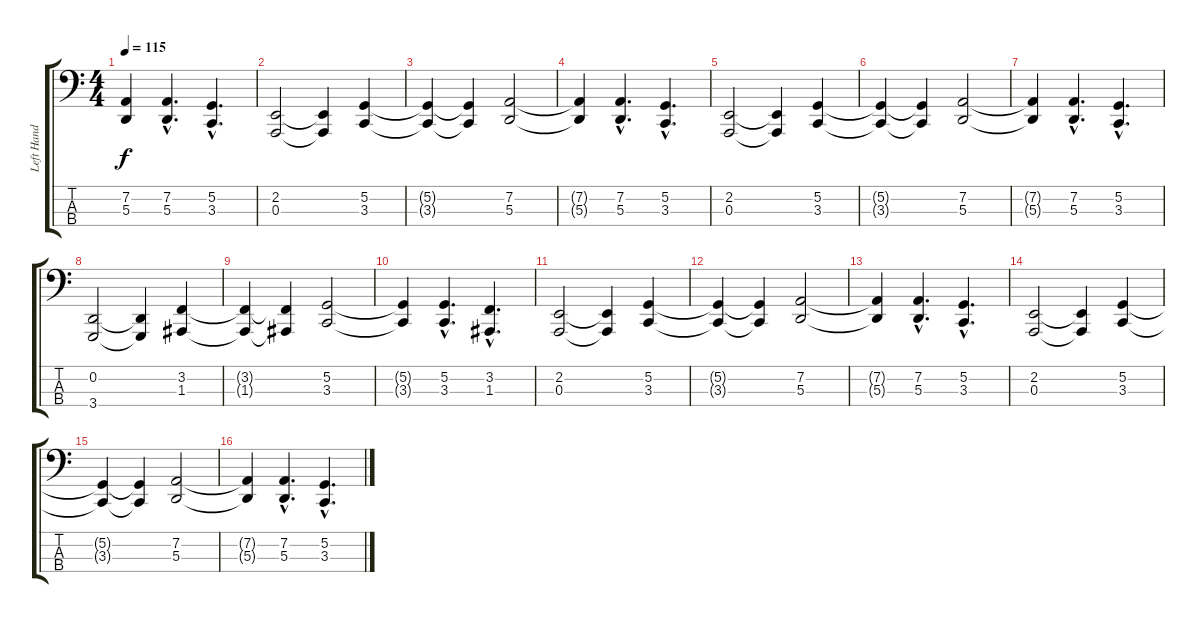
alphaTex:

\track ("Left Hand Piano" "Left Hand ") {instrument acousticgrandpiano}
\staff {score tabs}
\tuning (G2 D2 A1 E1) {hide}
\ts (4 4)
\tempo 115
\clef f4
\ks c
(7.2{t} 5.3{t}).4{dy f} (7.2{hac} 5.3{hac}).4{d} (5.2{hac} 3.3{hac}).4{d} |
(2.2 0.3).2 (2.2{t} 0.3{t}).4 (5.2 3.3).4 |
(5.2{t} 3.3{t}).4 (5.2{t} 3.3{t}).4 (7.2 5.3).2 |
(7.2{t} 5.3{t}).4 (7.2{hac} 5.3{hac}).4{d} (5.2{hac} 3.3{hac}).4{d} |
(2.2 0.3).2 (2.2{t} 0.3{t}).4 (5.2 3.3).4 |
(5.2{t} 3.3{t}).4 (5.2{t} 3.3{t}).4 (7.2 5.3).2 |
(7.2{t} 5.3{t}).4 (7.2{hac} 5.3{hac}).4{d} (5.2{hac} 3.3{hac}).4{d} |
(0.2 3.4).2 (0.2{t} 3.4{t}).4 (3.2 1.3).4 |
(3.2{t} 1.3{t}).4 (3.2{t} 1.3{t}).4 (5.2 3.3).2 |
(5.2{t} 3.3{t}).4 (5.2{hac} 3.3{hac}).4{d} (3.2{hac} 1.3{hac}).4{d} |
(2.2 0.3).2 (2.2{t} 0.3{t}).4 (5.2 3.3).4 |
(5.2{t} 3.3{t}).4 (5.2{t} 3.3{t}).4 (7.2 5.3).2 |
(7.2{t} 5.3{t}).4 (7.2{hac} 5.3{hac}).4{d} (5.2{hac} 3.3{hac}).4{d} |
(2.2 0.3).2 (2.2{t} 0.3{t}).4 (5.2 3.3).4 |
(5.2{t} 3.3{t}).4 (5.2{t} 3.3{t}).4 (7.2 5.3).2 |
(7.2{t} 5.3{t}).4 (7.2{hac} 5.3{hac}).4{d} (5.2{hac} 3.3{hac}).4{d}
